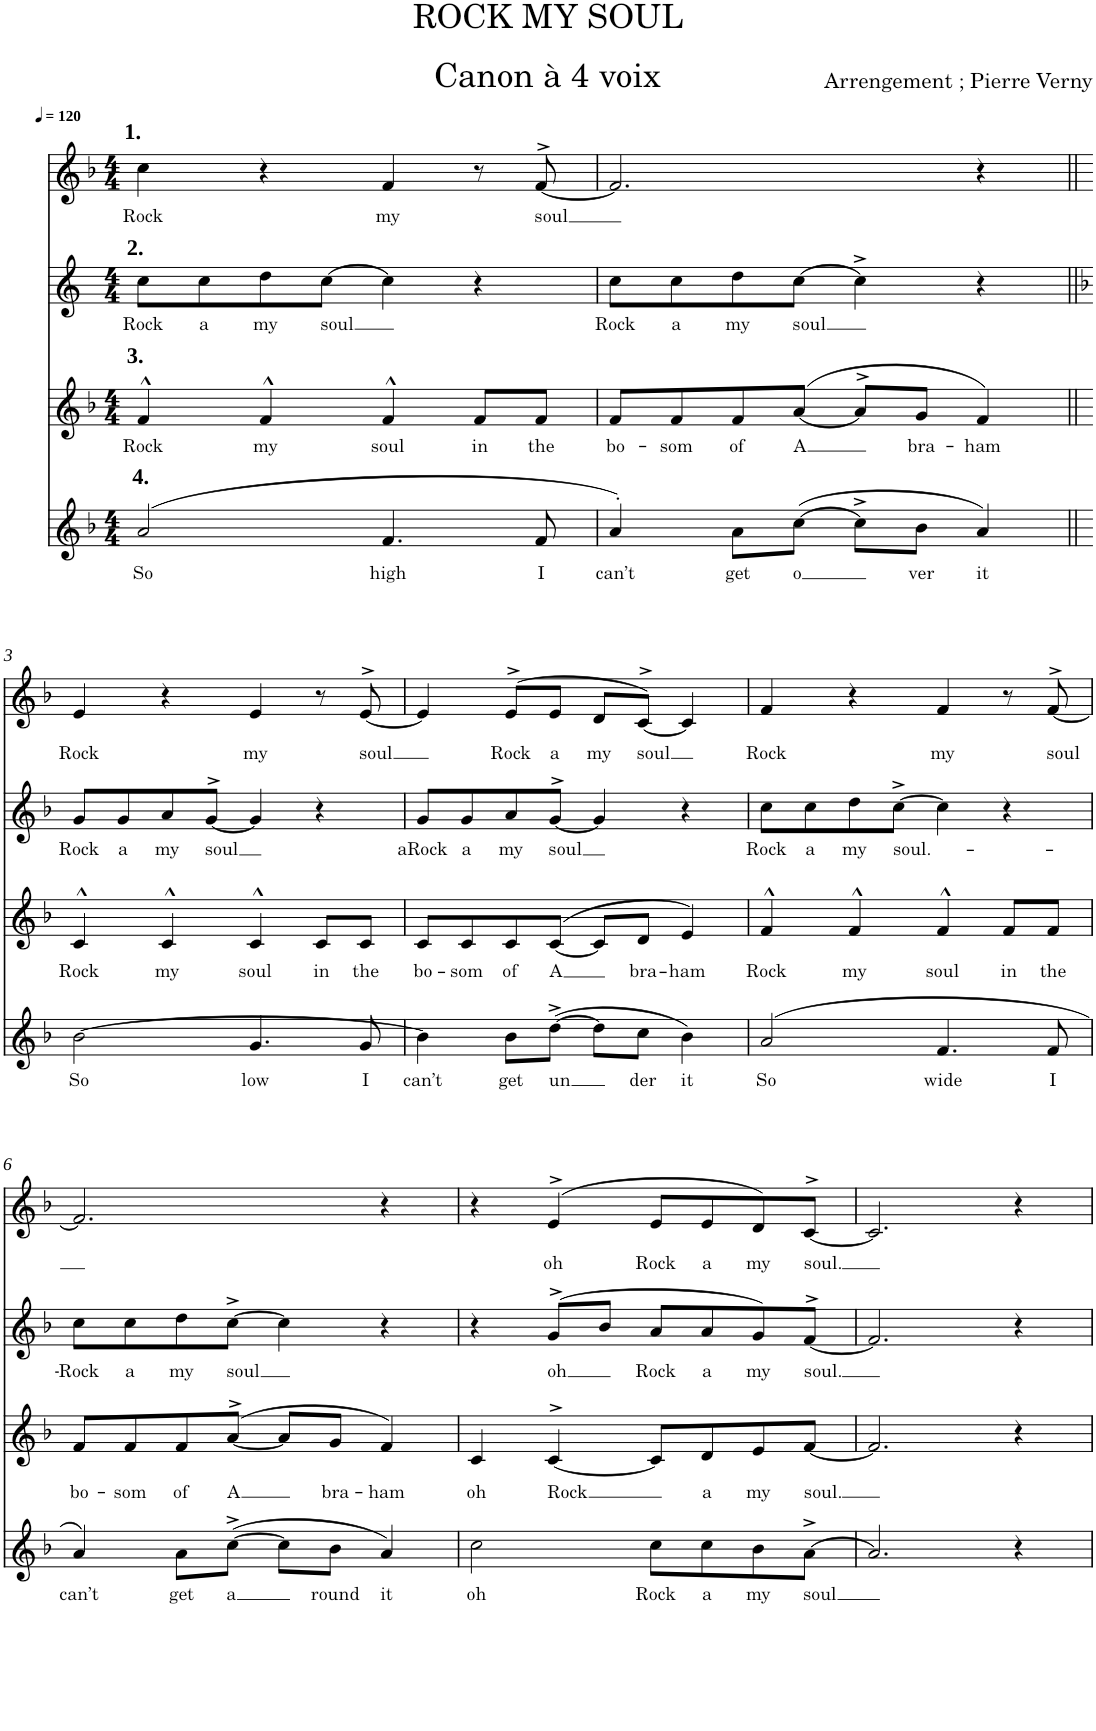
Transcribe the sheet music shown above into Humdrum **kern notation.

**kern	**text	**kern	**text	**kern	**text	**kern	**text
*part4	*part4	*part3	*part3	*part2	*part2	*part1	*part1
*staff4	*staff4	*staff3	*staff3	*staff2	*staff2	*staff1	*staff1
*I"Part 4	*	*I"Part 3	*	*I"Part 2	*	*I"Part 1	*
*clefG2	*	*clefG2	*	*clefG2	*	*clefG2	*
*	*	*	*	*Trd5c9	*	*	*
*k[b-]	*	*k[b-]	*	*k[]	*	*k[b-]	*
*F:	*	*F:	*	*	*	*F:	*
*M4/4	*	*M4/4	*	*M4/4	*	*M4/4	*
*MM120	*	*MM120	*	*MM120	*	*MM120	*
=1	=1	=1	=1	=1	=1	=1	=1
!	!	!	!	!	!	!LO:TX:a:B:t=1.	!
!	!	!	!	!LO:TX:a:B:t=2.	!	!	!
!	!	!LO:TX:a:B:t=3.	!	!	!	!	!
!LO:TX:a:B:t=4.	!	!	!	!	!	!	!
!	!LO:LY:b	!	!LO:LY:b	!	!LO:LY:b	!	!LO:LY:b
(>2a/	So	4f^^/	Rock	8cc\L	Rock	4cc\	Rock
!	!	!	!	!	!LO:LY:b	!	!
.	.	.	.	8cc\	a	.	.
!	!	!	!LO:LY:b	!	!LO:LY:b	!	!
.	.	4f^^/	my	8dd\	my	4r	.
!	!	!	!	!	!LO:LY:b	!	!
.	.	.	.	[>8cc\J	soul	.	.
!	!LO:LY:b	!	!LO:LY:b	!	!	!	!LO:LY:b
4.f/	high	4f^^/	soul	4cc\]	.	4f/	my
!	!	!	!LO:LY:b	!	!	!	!
.	.	8f/L	in	4r	.	8r	.
!	!LO:LY:b	!	!LO:LY:b	!	!	!	!LO:LY:b
8f/	I	8f/J	the	.	.	[8f^>/	soul
=2	=2	=2	=2	=2	=2	=2	=2
!	!LO:LY:b	!	!LO:LY:b	!	!LO:LY:b	!	!
4a'>/)	can’t	8f/L	bo-	8cc\L	Rock	2.f/]	.
!	!	!	!LO:LY:b	!	!LO:LY:b	!	!
.	.	8f/	-som	8cc\	a	.	.
!	!LO:LY:b	!	!LO:LY:b	!	!LO:LY:b	!	!
8a\L	get	8f/	of	8dd\	my	.	.
!	!LO:LY:b	!	!LO:LY:b	!	!LO:LY:b	!	!
([>8cc\J	-o	(>[<8a/J	-A	[>8cc\J	soul	.	.
8cc^>\L]	.	8a^>/L]	.	4cc^>\]	.	.	.
!	!LO:LY:b	!	!LO:LY:b	!	!	!	!
8b-\J	ver	8g/J	bra-	.	.	.	.
!	!LO:LY:b	!	!LO:LY:b	!	!	!	!
4a/)	it	4f/)	-ham	4r	.	4r	.
!!LO:LB:g=z
=3||	=3||	=3||	=3||	=3||	=3||	=3||	=3||
*	*	*	*	*k[b-]	*	*	*
*	*	*	*	*F:	*	*	*
!	!LO:LY:b	!	!LO:LY:b	!	!LO:LY:b	!	!LO:LY:b
[>2b-\	So	4c^^/	Rock	8g/L	Rock	4e/	Rock
!	!	!	!	!	!LO:LY:b	!	!
.	.	.	.	8g/	a	.	.
!	!	!	!LO:LY:b	!	!LO:LY:b	!	!
.	.	4c^^/	my	8a/	my	4r	.
!	!	!	!	!	!LO:LY:b	!	!
.	.	.	.	[8g^>/J	soul	.	.
!	!LO:LY:b	!	!LO:LY:b	!	!	!	!LO:LY:b
4.g/	low	4c^^/	soul	4g/]	.	4e/	my
!	!	!	!LO:LY:b	!	!	!	!
.	.	8c/L	in	4r	.	8r	.
!	!LO:LY:b	!	!LO:LY:b	!	!	!	!LO:LY:b
8g/	I	8c/J	the	.	.	[8e^>/	soul
=4	=4	=4	=4	=4	=4	=4	=4
!	!LO:LY:b	!	!LO:LY:b	!	!LO:LY:b	!	!
4b-\]	can’t	8c/L	bo-	8g/L	aRock	4e/]	.
!	!	!	!LO:LY:b	!	!LO:LY:b	!	!
.	.	8c/	-som	8g/	a	.	.
!	!LO:LY:b	!	!LO:LY:b	!	!LO:LY:b	!	!LO:LY:b
8b-\L	get	8c/	of	8a/	my	(>8e^>/L	Rock
!	!LO:LY:b	!	!LO:LY:b	!	!LO:LY:b	!	!LO:LY:b
([8dd^>\J	-un	(>[<8c/J	-A	[8g^>/J	soul	8e/J	a
!	!	!	!	!	!	!	!LO:LY:b
8dd\L]	.	8c/L]	.	4g/]	.	8d/L	my
!	!LO:LY:b	!	!LO:LY:b	!	!	!	!LO:LY:b
8cc\J	der	8d/J	bra-	.	.	[<8c^>/J)	soul
!	!LO:LY:b	!	!LO:LY:b	!	!	!	!
4b-\)	it	4e/)	-ham	4r	.	4c/]	.
=5	=5	=5	=5	=5	=5	=5	=5
!	!LO:LY:b	!	!LO:LY:b	!	!LO:LY:b	!	!LO:LY:b
(>2a/	So	4f^^/	Rock	8cc\L	Rock	4f/	Rock
!	!	!	!	!	!LO:LY:b	!	!
.	.	.	.	8cc\	a	.	.
!	!	!	!LO:LY:b	!	!LO:LY:b	!	!
.	.	4f^^/	my	8dd\	my	4r	.
!	!	!	!	!	!LO:LY:b	!	!
.	.	.	.	[>8cc^>\J	soul.-	.	.
!	!LO:LY:b	!	!LO:LY:b	!	!	!	!LO:LY:b
4.f/	wide	4f^^/	soul	4cc\]	.	4f/	my
!	!	!	!LO:LY:b	!	!	!	!
.	.	8f/L	in	4r	.	8r	.
!	!LO:LY:b	!	!LO:LY:b	!	!	!	!LO:LY:b
8f/	I	8f/J	the	.	.	[8f^>/	soul
!!LO:LB:g=z
=6	=6	=6	=6	=6	=6	=6	=6
!	!LO:LY:b	!	!LO:LY:b	!	!LO:LY:b	!	!
4a/)	can’t	8f/L	bo-	8cc\L	Rock	2.f/]	.
!	!	!	!LO:LY:b	!	!LO:LY:b	!	!
.	.	8f/	-som	8cc\	a	.	.
!	!LO:LY:b	!	!LO:LY:b	!	!LO:LY:b	!	!
8a\L	get	8f/	of	8dd\	my	.	.
!	!LO:LY:b	!	!LO:LY:b	!	!LO:LY:b	!	!
([>8cc^>\J	-a	(>[<8a^>/J	-A	[>8cc^>\J	soul	.	.
8cc\L]	.	8a/L]	.	4cc\]	.	.	.
!	!LO:LY:b	!	!LO:LY:b	!	!	!	!
8b-\J	round	8g/J	bra-	.	.	.	.
!	!LO:LY:b	!	!LO:LY:b	!	!	!	!
4a/)	it	4f/)	-ham	4r	.	4r	.
=7	=7	=7	=7	=7	=7	=7	=7
!	!LO:LY:b	!	!LO:LY:b	!	!	!	!
2cc\	oh	4c/	oh	4r	.	4r	.
!	!	!	!LO:LY:b	!	!LO:LY:b	!	!LO:LY:b
.	.	[<4c^>/	Rock	(>8g^>/L	oh	(>4e^>/	oh
.	.	.	.	8b-/J	.	.	.
!	!LO:LY:b	!	!	!	!LO:LY:b	!	!LO:LY:b
8cc\L	Rock	8c/L]	.	8a/L	Rock	8e/L	Rock
!	!LO:LY:b	!	!LO:LY:b	!	!LO:LY:b	!	!LO:LY:b
8cc\	a	8d/	a	8a/	a	8e/	a
!	!LO:LY:b	!	!LO:LY:b	!	!LO:LY:b	!	!LO:LY:b
8b-\	my	8e/	my	8g/)	my	8d/)	my
!	!LO:LY:b	!	!LO:LY:b	!	!LO:LY:b	!	!LO:LY:b
[>8a^>\J	soul	[<8f/J	soul.	[<8f^>/J	soul.	[<8c^>/J	soul.
=8	=8	=8	=8	=8	=8	=8	=8
2.a/]	.	2.f/]	.	2.f/]	.	2.c/]	.
4r	.	4r	.	4r	.	4r	.
=	=	=	=	=	=	=	=
*-	*-	*-	*-	*-	*-	*-	*-
